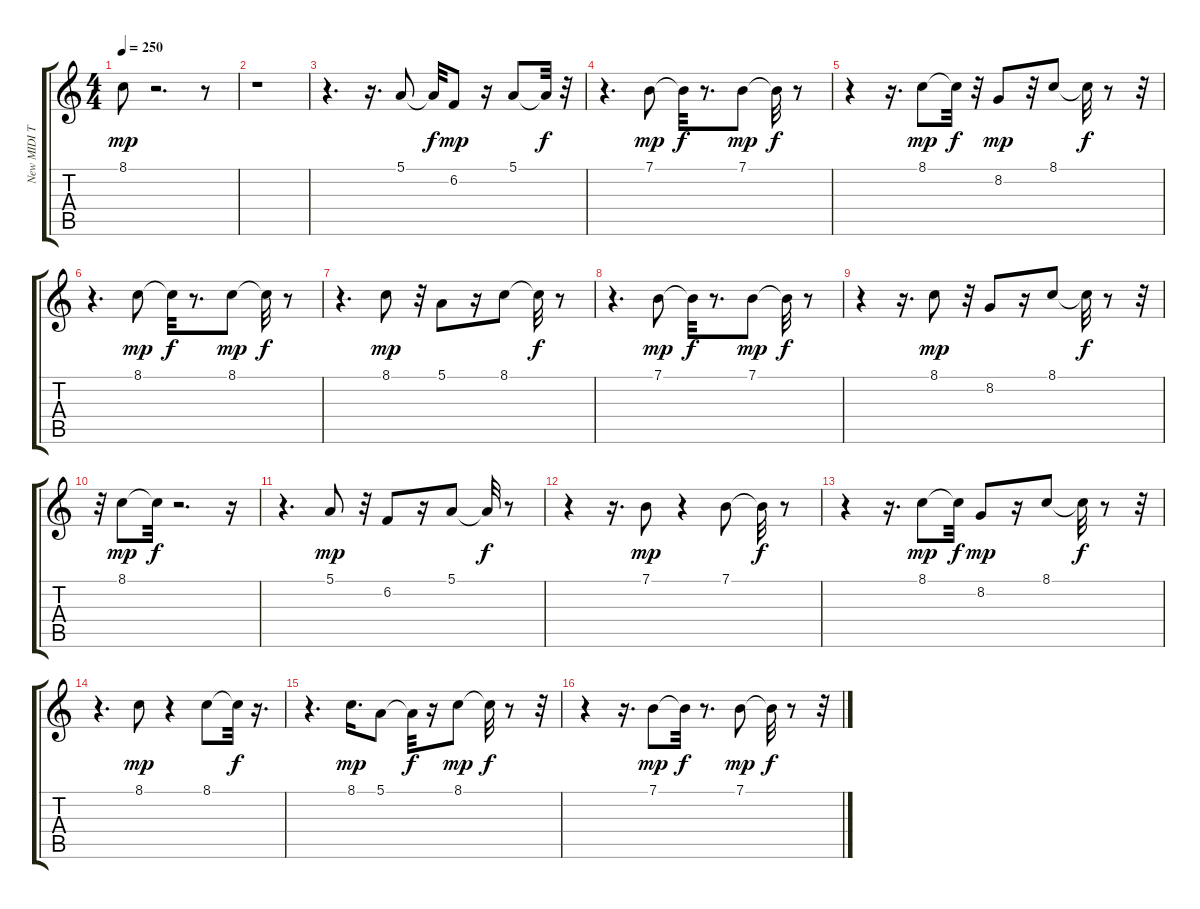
\track ("New MIDI Track" "New MIDI T") {instrument xylophone}
\staff {score tabs}
\tuning (E4 B3 G3 D3 A2 E2) {hide}
\ts (4 4)
\tempo 250
\clef g2
\ks c
8.1.8{dy mp} r.2{d} r.8 |
r.1 |
r.4{d} r.16{d} 5.1.8 5.1{t}.32{dy f} 6.2.8{dy mp} r.16 5.1.8 5.1{t}.32{dy f} r.32 |
r.4{d} 7.1.8{dy mp} 7.1{t}.32{dy f} r.8{d} 7.1.8{dy mp} 7.1{t}.32{dy f} r.8 |
r.4 r.16{d} 8.1.8{dy mp} 8.1{t}.32{dy f} r.32 8.2.8{dy mp} r.32 8.1.8 8.1{t}.32{dy f} r.8 r.32 |
r.4{d} 8.1.8{dy mp} 8.1{t}.32{dy f} r.8{d} 8.1.8{dy mp} 8.1{t}.32{dy f} r.8 |
r.4{d} 8.1.8{dy mp} r.32 5.1.8 r.16 8.1.8 8.1{t}.32{dy f} r.8 |
r.4{d} 7.1.8{dy mp} 7.1{t}.32{dy f} r.8{d} 7.1.8{dy mp} 7.1{t}.32{dy f} r.8 |
r.4 r.16{d} 8.1.8{dy mp} r.32 8.2.8 r.16 8.1.8 8.1{t}.32{dy f} r.8 r.32 |
r.32 8.1.8{dy mp} 8.1{t}.32{dy f} r.2{d} r.16 |
r.4{d} 5.1.8{dy mp} r.32 6.2.8 r.16 5.1.8 5.1{t}.32{dy f} r.8 |
r.4 r.16{d} 7.1.8{dy mp} r.4 7.1.8 7.1{t}.32{dy f} r.8 |
r.4 r.16{d} 8.1.8{dy mp} 8.1{t}.32{dy f} 8.2.8{dy mp} r.16 8.1.8 8.1{t}.32{dy f} r.8 r.32 |
r.4{d} 8.1.8{dy mp} r.4 8.1.8 8.1{t}.32{dy f} r.16{d} |
r.4{d} 8.1.16{d dy mp} 5.1.8 5.1{t}.32{dy f} r.16 8.1.8{dy mp} 8.1{t}.32{dy f} r.8 r.32 |
r.4 r.16{d} 7.1.8{dy mp} 7.1{t}.32{dy f} r.8{d} 7.1.8{dy mp} 7.1{t}.32{dy f} r.8 r.32
